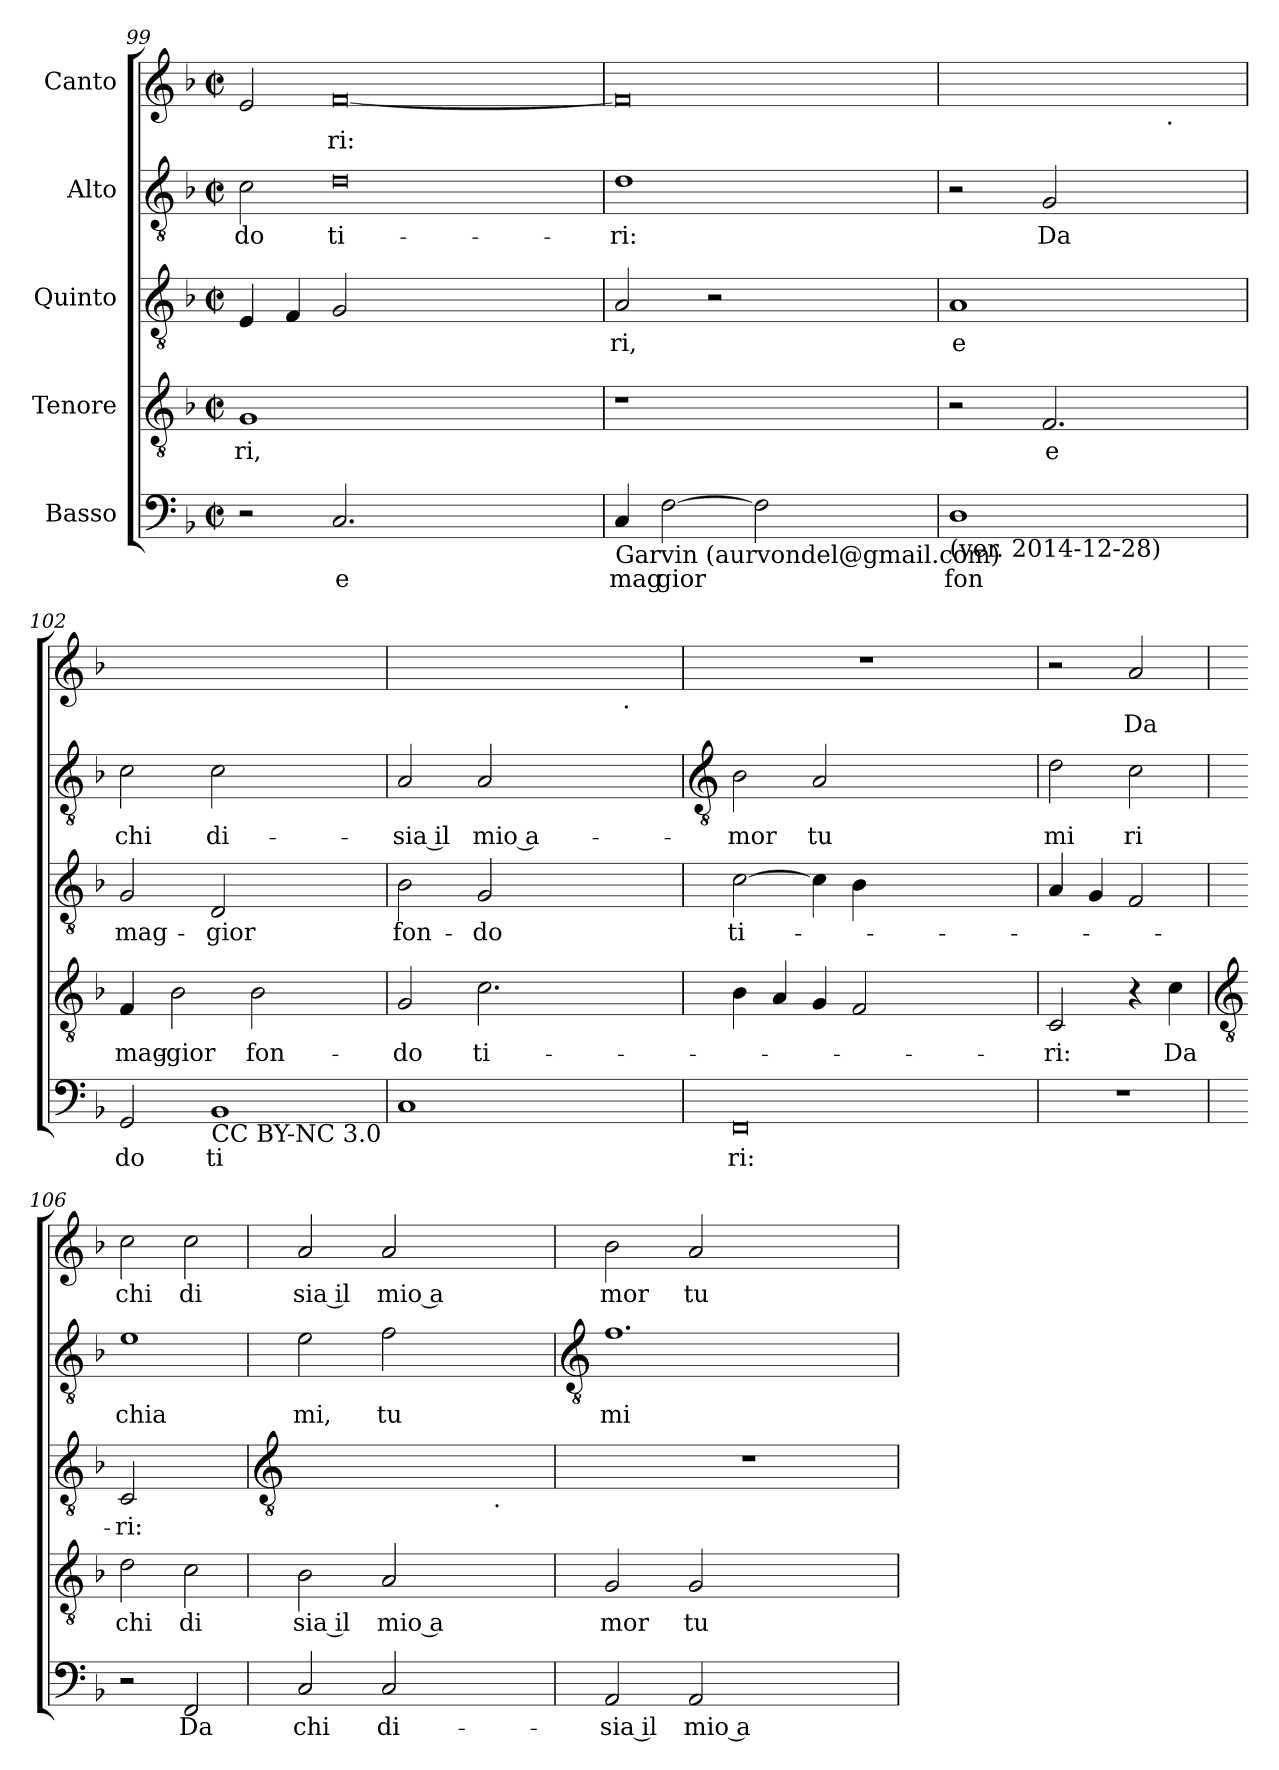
**kern	**text	**kern	**text	**kern	**text	**kern	**text	**kern	**text
*part5	*part5	*part4	*part4	*part3	*part3	*part2	*part2	*part1	*part1
*staff5	*staff5	*staff4	*staff4	*staff3	*staff3	*staff2	*staff2	*staff1	*staff1
*I"Basso	*	*I"Tenore	*	*I"Quinto	*	*I"Alto	*	*I"Canto	*
*clefF4	*	*clefGv2	*	*clefGv2	*	*clefGv2	*	*clefG2	*
*ITrd-3c-5	*	*ITrd-3c-5	*	*	*	*ITrd-3c-5	*	*ITrd-3c-5	*
*k[b-e-]	*	*k[b-e-]	*	*k[b-]	*	*k[b-e-]	*	*k[b-e-]	*
*B-:	*	*B-:	*	*F:	*	*B-:	*	*B-:	*
*M2/2	*	*M2/2	*	*M2/2	*	*M2/2	*	*M2/2	*
*met(c|)	*	*met(c|)	*	*met(c|)	*	*met(c|)	*	*met(c|)	*
=99	=99	=99	=99	=99	=99	=99	=99	=99	=99
!	!	!	!LO:LY:b	!	!	!	!LO:LY:b	!	!
2r	.	1c	-ri,	4E/	.	2f\	-do	2a/	.
.	.	.	.	4F/	.	.	.	.	.
!	!LO:LY:b	!	!	!	!	!	!LO:LY:b	!	!LO:LY:b
2.F/	e	.	.	2G/	.	0g	ti-	[0b-	-ri:
.	.	1.ryy	.	1.ryy	.	.	.	.	.
1ryy	.	.	.	.	.	.	.	.	.
4ryy	.	.	.	.	.	.	.	.	.
!!LO:LB:g=z
=100	=100	=100	=100	=100	=100	=100	=100	=100	=100
!LO:TX:b:t=Garvin (aurvondel@gmail.com)	!	!	!	!	!	!	!	!	!
!	!LO:LY:b	!	!	!	!LO:LY:b	!	!LO:LY:b	!	!
4F/	mag	1r	.	2A/	-ri,	1g	-ri:	0b-]	.
!	!LO:LY:b	!	!	!	!	!	!	!	!
[2B-\	gior	.	.	.	.	.	.	.	.
.	.	.	.	2r	.	.	.	.	.
2B-\]	.	.	.	.	.	.	.	.	.
.	.	1ryy	.	1ryy	.	1ryy	.	.	.
2.ryy	.	.	.	.	.	.	.	.	.
=101	=101	=101	=101	=101	=101	=101	=101	=101	=101
!LO:TX:b:t=(ver. 2014-12-28)	!	!	!	!	!	!	!	!	!
!	!LO:LY:b	!	!	!	!LO:LY:b	!	!	!	!
1G	fon	2r	.	1A	e	2r	.	4ryy	.
.	.	.	.	.	.	.	.	4ryy	.
!	!	!	!LO:LY:b	!	!	!	!LO:LY:b	!	!
.	.	2.B-/	e	.	.	2c/	Da	4ryy	.
.	.	.	.	.	.	.	.	32ryy	.
.	.	.	.	.	.	.	.	32ryy	.
.	.	.	.	.	.	.	.	32ryy	.
.	.	.	.	.	.	.	.	32ryy	.
.	.	.	.	.	.	.	.	32ryy	.
.	.	.	.	.	.	.	.	32ryy	.
!	!	!	!	!	!	!	!	!LO:TX:b:t=.	!
.	.	.	.	.	.	.	.	32ryy	.
.	.	.	.	.	.	.	.	4ryy	.
4ryy	.	.	.	4ryy	.	4ryy	.	.	.
.	.	.	.	.	.	.	.	32ryy	.
=102	=102	=102	=102	=102	=102	=102	=102	=102	=102
!	!LO:LY:b	!	!LO:LY:b	!	!LO:LY:b	!	!LO:LY:b	!	!
2C/	do	4B-/	mag-	2G/	mag-	2f\	chi	4ryy	.
!	!	!	!LO:LY:b	!	!	!	!	!	!
.	.	2e-\	-gior	.	.	.	.	4ryy	.
!LO:TX:b:t=CC BY-NC 3.0	!	!	!	!	!	!	!	!	!
!	!LO:LY:b	!	!	!	!LO:LY:b	!	!LO:LY:b	!	!
1E-	ti	.	.	2D/	-gior	2f\	di-	4ryy	.
!	!	!	!LO:LY:b	!	!	!	!	!	!
.	.	2e-\	fon-	.	.	.	.	32ryy	.
.	.	.	.	.	.	.	.	2ryy	.
.	.	.	.	2ryy	.	2ryy	.	.	.
.	.	4ryy	.	.	.	.	.	.	.
.	.	.	.	.	.	.	.	8..ryy	.
!!LO:LB:g=z
=103	=103	=103	=103	=103	=103	=103	=103	=103	=103
!	!	!	!LO:LY:b	!	!LO:LY:b	!	!LO:LY:b	!	!
1F	.	2c/	-do	2B-\	fon-	2d/	-sia il	4ryy	.
.	.	.	.	.	.	.	.	4ryy	.
!	!	!	!LO:LY:b	!	!LO:LY:b	!	!LO:LY:b	!	!
.	.	2.f\	ti-	2G/	-do	2d/	mio a-	4ryy	.
.	.	.	.	.	.	.	.	64ryy	.
.	.	.	.	.	.	.	.	64ryy	.
.	.	.	.	.	.	.	.	64ryy	.
.	.	.	.	.	.	.	.	64ryy	.
.	.	.	.	.	.	.	.	64ryy	.
.	.	.	.	.	.	.	.	64ryy	.
.	.	.	.	.	.	.	.	64ryy	.
.	.	.	.	.	.	.	.	64ryy	.
.	.	.	.	.	.	.	.	64ryy	.
.	.	.	.	.	.	.	.	64ryy	.
.	.	.	.	.	.	.	.	64ryy	.
.	.	.	.	.	.	.	.	64ryy	.
.	.	.	.	.	.	.	.	64ryy	.
.	.	.	.	.	.	.	.	64ryy	.
!	!	!	!	!	!	!	!	!LO:TX:b:t=.	!
.	.	.	.	.	.	.	.	64ryy	.
.	.	.	.	.	.	.	.	4ryy	.
4ryy	.	.	.	4ryy	.	4ryy	.	.	.
.	.	.	.	.	.	.	.	64ryy	.
!!LO:LB:g=z
=104	=104	=104	=104	=104	=104	=104	=104	=104	=104
*	*	*	*	*	*	*clefGv2	*	*	*
!	!LO:LY:b	!	!	!	!LO:LY:b	!	!LO:LY:b	!	!
0BB-	ri:	4e-\	.	[2c\	ti-	2e-\	-mor	4ryy	.
.	.	4d/	.	.	.	.	.	4ryy	.
!	!	!	!	!	!	!	!LO:LY:b	!	!
.	.	4c/	.	4c\]	.	2d/	tu	4ryy	.
.	.	2B-/	.	4B-\	.	.	.	64ryy	.
.	.	.	.	.	.	.	.	1r	.
.	.	.	.	1ryy	.	1ryy	.	.	.
.	.	2.ryy	.	.	.	.	.	.	.
.	.	.	.	.	.	.	.	8...ryy	.
!!LO:LB:g=z
=105	=105	=105	=105	=105	=105	=105	=105	=105	=105
!	!	!	!LO:LY:b	!	!	!	!LO:LY:b	!	!
1r	.	2F/	-ri:	4A/	.	2g\	mi	2r	.
.	.	.	.	4G/	.	.	.	.	.
!	!	!	!	!	!	!	!LO:LY:b	!	!LO:LY:b
.	.	4r	.	2F/	.	2f\	ri	2dd/	Da
!	!	!	!LO:LY:b	!	!	!	!	!	!
.	.	4f\	Da	.	.	.	.	.	.
!!LO:LB:g=z
=106	=106	=106	=106	=106	=106	=106	=106	=106	=106
*	*	*clefGv2	*	*	*	*	*	*	*
!	!	!	!LO:LY:b	!	!LO:LY:b	!	!LO:LY:b	!	!LO:LY:b
2r	.	2g\	chi	2C/	-ri:	1a	chia	2ff\	chi
!	!LO:LY:b	!	!LO:LY:b	!	!	!	!	!	!LO:LY:b
2BB-/	Da	2f\	di	2ryy	.	.	.	2ff\	di
!!LO:LB:g=z
=107	=107	=107	=107	=107	=107	=107	=107	=107	=107
*	*	*	*	*clefGv2	*	*	*	*	*
!	!LO:LY:b	!	!LO:LY:b	!	!	!	!LO:LY:b	!	!LO:LY:b
2F/	chi	2e-\	sia il	4ryy	.	2a\	mi,	2dd/	sia il
.	.	.	.	4ryy	.	.	.	.	.
!	!LO:LY:b	!	!LO:LY:b	!	!	!	!LO:LY:b	!	!LO:LY:b
2F/	di-	2d/	mio a	4ryy	.	2b-\	tu	2dd/	mio a
.	.	.	.	32ryy	.	.	.	.	.
.	.	.	.	32ryy	.	.	.	.	.
.	.	.	.	32ryy	.	.	.	.	.
.	.	.	.	32ryy	.	.	.	.	.
.	.	.	.	32ryy	.	.	.	.	.
.	.	.	.	32ryy	.	.	.	.	.
!	!	!	!	!LO:TX:b:t=.	!	!	!	!	!
.	.	.	.	32ryy	.	.	.	.	.
.	.	.	.	4ryy	.	.	.	.	.
8..ryy	.	8..ryy	.	.	.	8..ryy	.	8..ryy	.
!!LO:LB:g=z
=108	=108	=108	=108	=108	=108	=108	=108	=108	=108
*	*	*	*	*	*	*clefGv2	*	*	*
!	!LO:LY:b	!	!LO:LY:b	!	!	!	!LO:LY:b	!	!LO:LY:b
2D/	-sia il	2c/	mor	4ryy	.	1.b-	mi	2ee-\	mor
.	.	.	.	4ryy	.	.	.	.	.
!	!LO:LY:b	!	!LO:LY:b	!	!	!	!	!	!LO:LY:b
2D/	mio a-	2c/	tu	4ryy	.	.	.	2dd/	tu
.	.	.	.	32ryy	.	.	.	.	.
.	.	.	.	1r	.	.	.	.	.
2ryy	.	2ryy	.	.	.	.	.	2ryy	.
4ryy	.	4ryy	.	.	.	4ryy	.	4ryy	.
32ryy	.	32ryy	.	.	.	32ryy	.	32ryy	.
=	=	=	=	=	=	=	=	=	=
*-	*-	*-	*-	*-	*-	*-	*-	*-	*-
